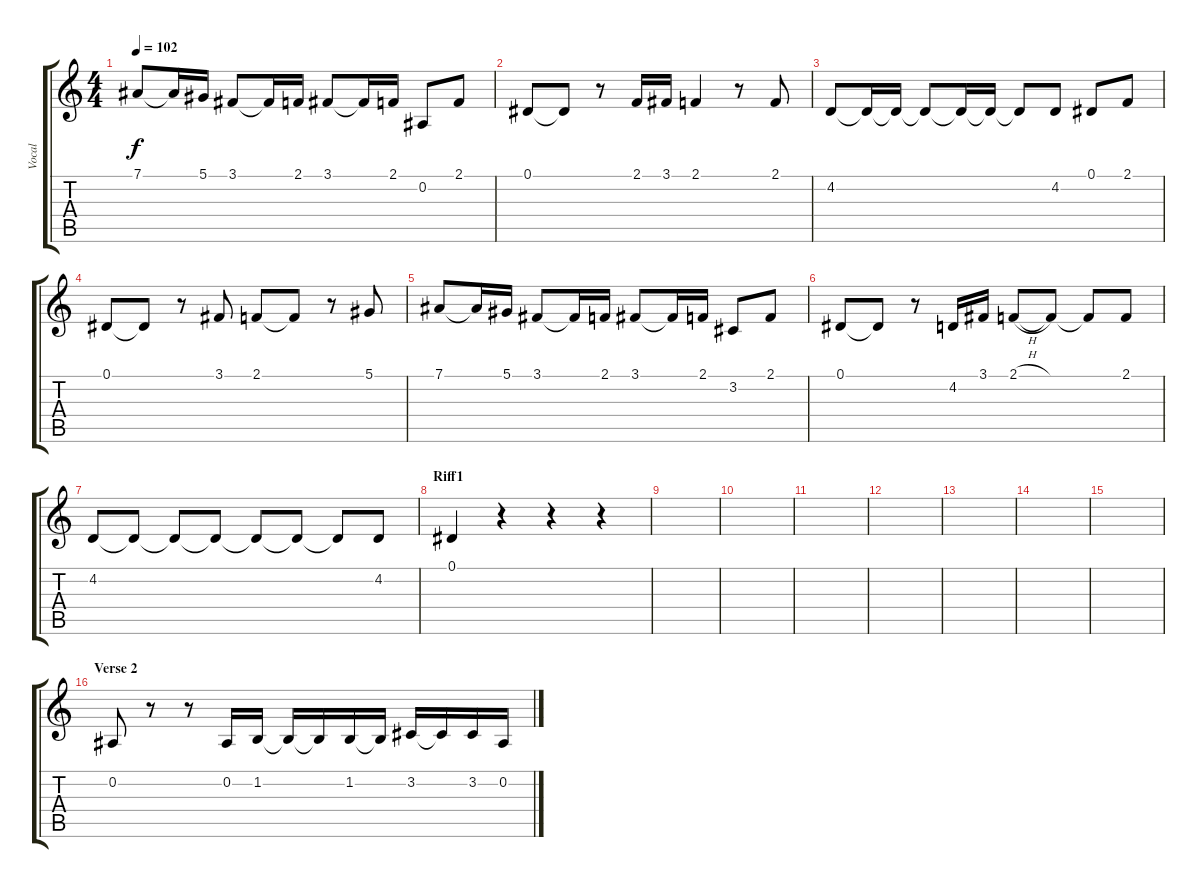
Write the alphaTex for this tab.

\track ("Vocal" "Vocal") {instrument tenorsax}
\staff {score tabs}
\tuning (Eb4 Bb3 Gb3 Db3 Ab2 Eb2) {hide}
\ts (4 4)
\tempo 102
\clef g2
\ks c
7.1.8{dy f} 7.1{t}.16 5.1.16 3.1.8 3.1{t}.16 2.1.16 3.1.8 3.1{t}.16 2.1.16 0.2.8 2.1.8 |
0.1.8 0.1{t}.8 r.8 2.1.16 3.1.16 2.1.4 r.8 2.1.8 |
4.2.8 4.2{t}.16 4.2{t}.16 4.2{t}.8 4.2{t}.16 4.2{t}.16 4.2{t}.8 4.2.8 0.1.8 2.1.8 |
0.1.8 0.1{t}.8 r.8 3.1.8 2.1.8 2.1{t}.8 r.8 5.1.8 |
7.1.8 7.1{t}.16 5.1.16 3.1.8 3.1{t}.16 2.1.16 3.1.8 3.1{t}.16 2.1.16 3.2.8 2.1.8 |
0.1.8 0.1{t}.8 r.8 4.2.16 3.1.16 2.1{h}.8 2.1{t}.8 2.1{t}.8 2.1.8 |
4.2.8 4.2{t}.8 4.2{t}.8 4.2{t}.8 4.2{t}.8 4.2{t}.8 4.2{t}.8 4.2.8 |
\section ("" "Riff1")
0.1.4 r.4 r.4 r.4 |
|
|
|
|
|
|
|
\section ("" "Verse 2")
0.2.8 r.8 r.8 0.2.16 1.2.16 1.2{t}.16 1.2{t}.16 1.2.16 1.2{t}.16 3.2.16 3.2{t}.16 3.2.16 0.2.16
